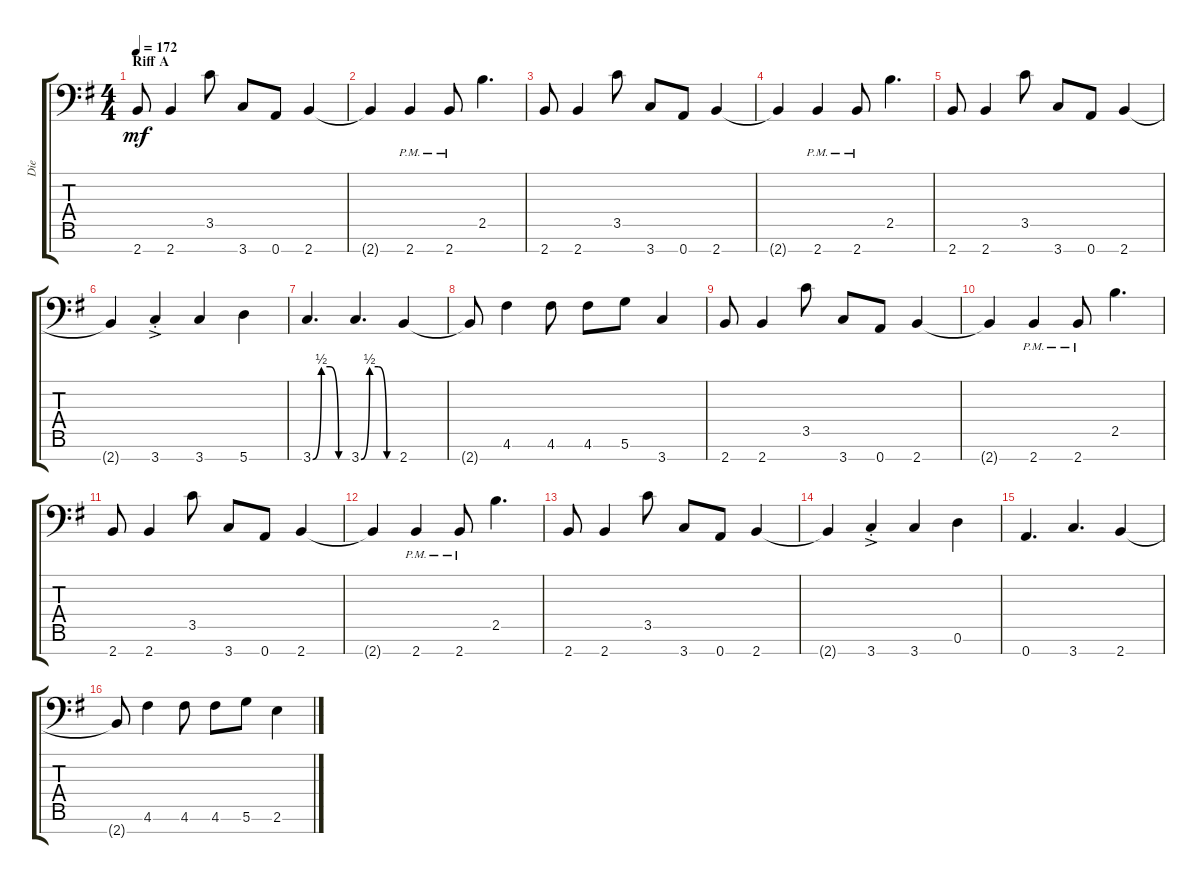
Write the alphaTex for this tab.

\track ("Die" "Die") {instrument distortionguitar}
\staff {score tabs}
\tuning (E4 B3 G3 D3 A2 D2 A1) {hide}
\ts (4 4)
\section ("" "Riff A")
\tempo 172
\clef f4
\ks eminor
2.7.8{dy mf instrument distortionguitar} 2.7.4 3.5.8 3.7.8 0.7.8 2.7.4 |
2.7{t}.4 2.7{pm}.4 2.7{pm}.8 2.5.4{d} |
2.7.8 2.7.4 3.5.8 3.7.8 0.7.8 2.7.4 |
2.7{t}.4 2.7{pm}.4 2.7{pm}.8 2.5.4{d} |
2.7.8 2.7.4 3.5.8 3.7.8 0.7.8 2.7.4 |
2.7{t}.4 3.7{ac st}.4 3.7.4 5.7.4 |
3.7{be (custom 0 0 15 2 30 2 45 0 60 0)}.4{d} 3.7{be (custom 0 0 15 2 30 2 45 0 60 0)}.4{d} 2.7.4 |
2.7{t}.8 4.6.4 4.6.8 4.6.8 5.6.8 3.7.4 |
2.7.8 2.7.4 3.5.8 3.7.8 0.7.8 2.7.4 |
2.7{t}.4 2.7{pm}.4 2.7{pm}.8 2.5.4{d} |
2.7.8 2.7.4 3.5.8 3.7.8 0.7.8 2.7.4 |
2.7{t}.4 2.7{pm}.4 2.7{pm}.8 2.5.4{d} |
2.7.8 2.7.4 3.5.8 3.7.8 0.7.8 2.7.4 |
2.7{t}.4 3.7{ac st}.4 3.7.4 0.6.4 |
0.7.4{d} 3.7.4{d} 2.7.4 |
2.7{t}.8 4.6.4 4.6.8 4.6.8 5.6.8 2.6.4
